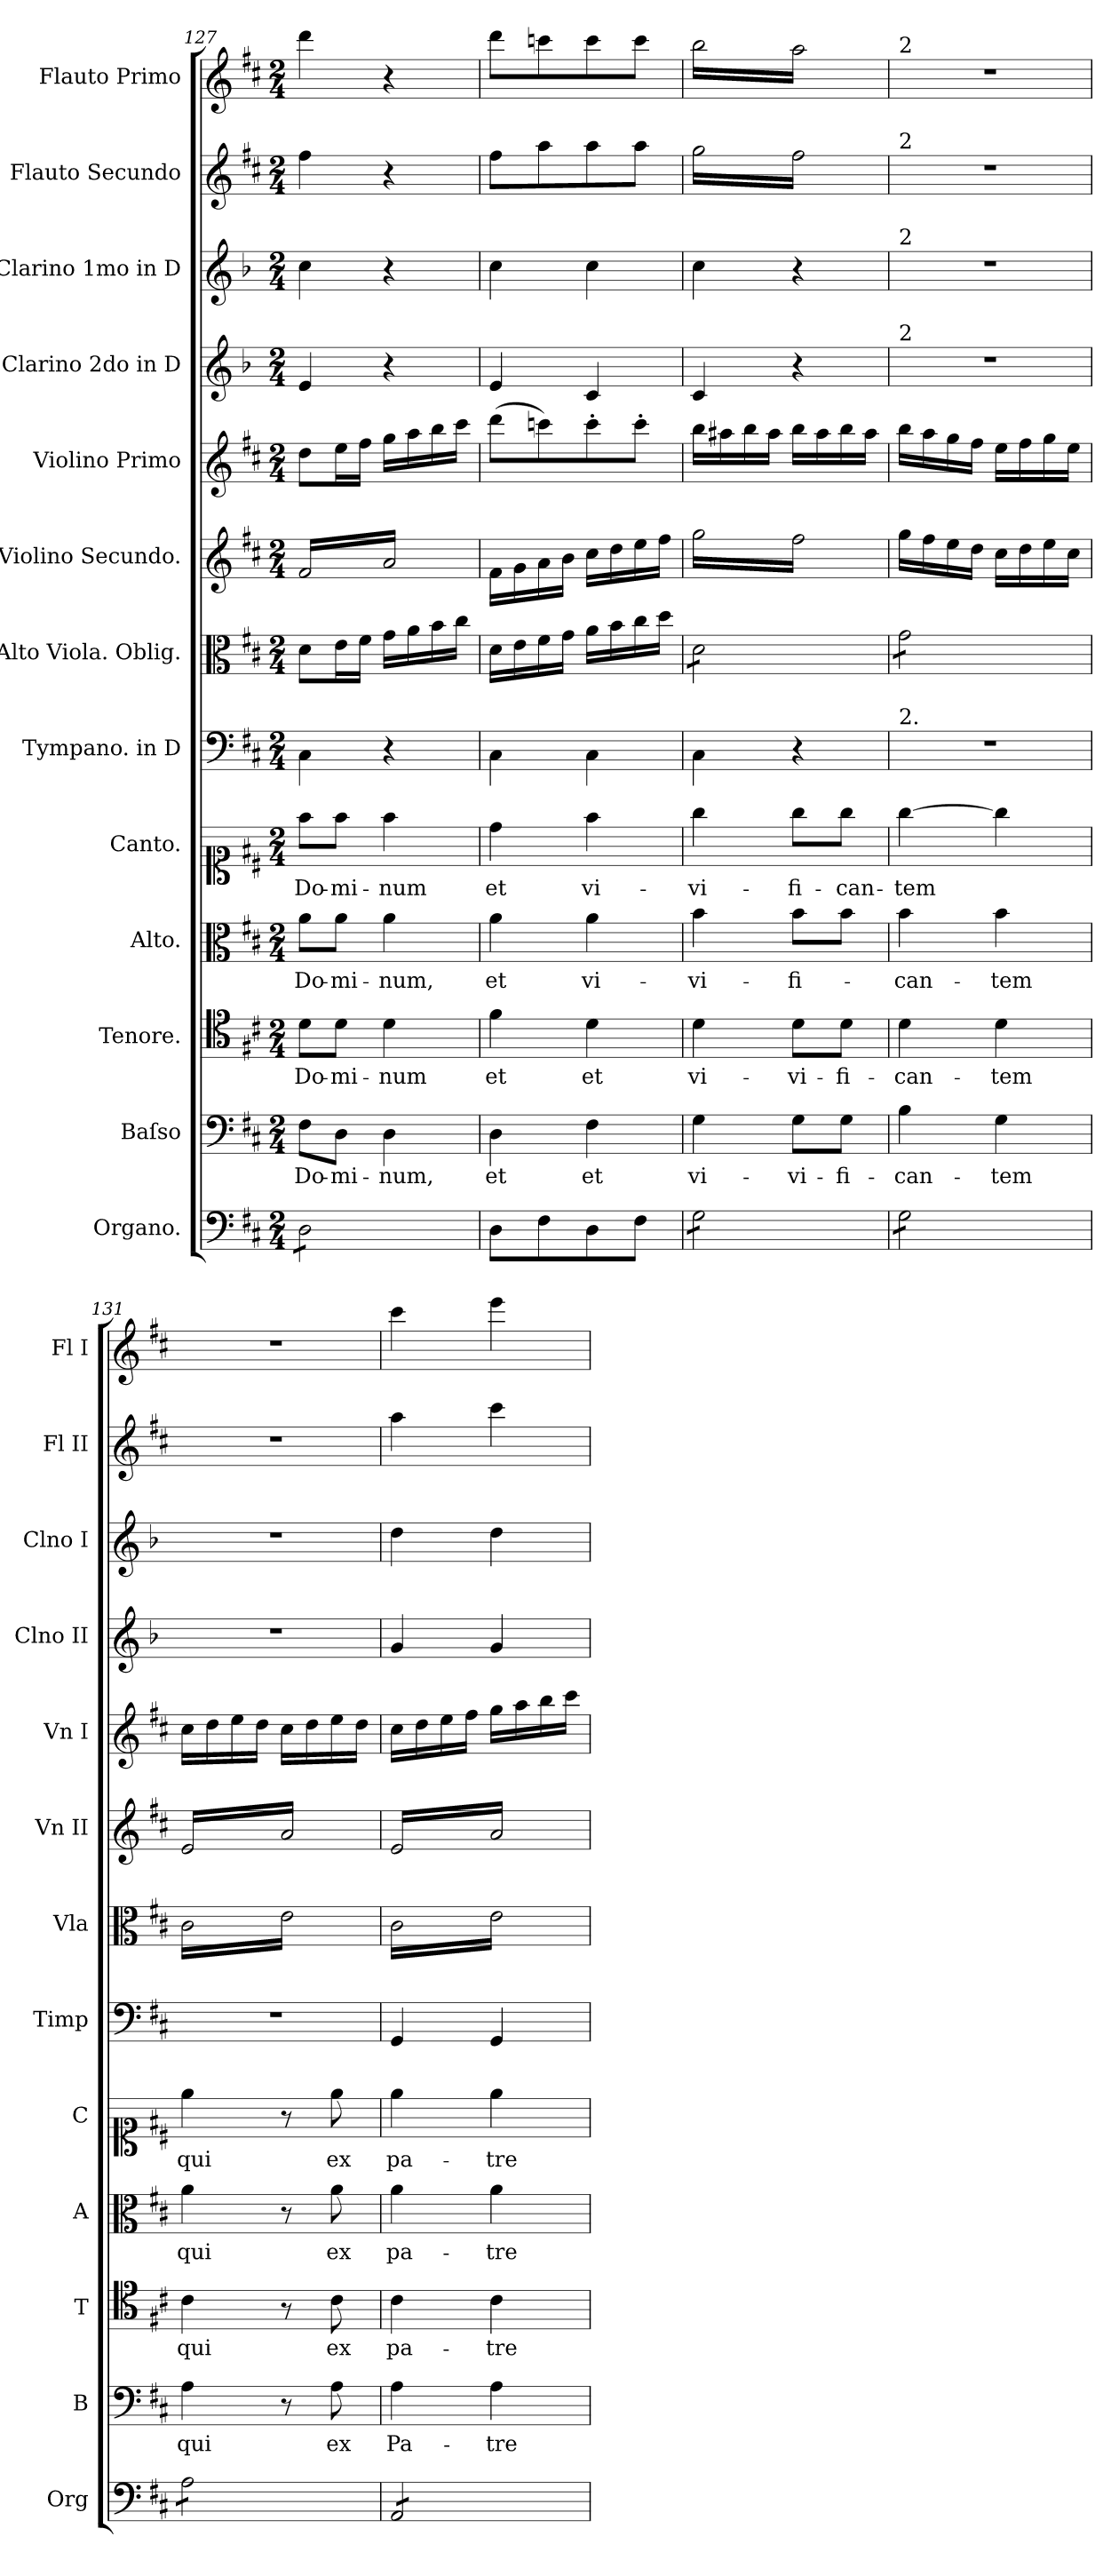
**kern	**kern	**text	**kern	**text	**kern	**text	**kern	**text	**kern	**kern	**kern	**kern	**kern	**kern	**kern	**kern
*part13	*part12	*part12	*part11	*part11	*part10	*part10	*part9	*part9	*part8	*part7	*part6	*part5	*part4	*part3	*part2	*part1
*staff13	*staff12	*staff12	*staff11	*staff11	*staff10	*staff10	*staff9	*staff9	*staff8	*staff7	*staff6	*staff5	*staff4	*staff3	*staff2	*staff1
*I"Organo.	*I"Baſso	*	*I"Tenore.	*	*I"Alto.	*	*I"Canto.	*	*I"Tympano. in D	*I"Alto Viola. Oblig.	*I"Violino Secundo.	*I"Violino Primo	*I"Clarino 2do in D	*I"Clarino 1mo in D	*I"Flauto Secundo	*I"Flauto Primo
*I'Org	*I'B	*	*I'T	*	*I'A	*	*I'C	*	*I'Timp	*I'Vla	*I'Vn II	*I'Vn I	*I'Clno II	*I'Clno I	*I'Fl II	*I'Fl I
*clefF4	*clefF4	*	*clefC4	*	*clefC3	*	*clefC1	*	*clefF4	*clefC3	*clefG2	*clefG2	*clefG2	*clefG2	*clefG2	*clefG2
*	*	*	*	*	*	*	*	*	*	*	*	*	*ITrd-1c-2	*ITrd-1c-2	*	*
*k[f#c#]	*k[f#c#]	*	*k[f#c#]	*	*k[f#c#]	*	*k[f#c#]	*	*k[f#c#]	*k[f#c#]	*k[f#c#]	*k[f#c#]	*k[f#]	*k[f#]	*k[f#c#]	*k[f#c#]
*D:	*D:	*	*D:	*	*D:	*	*D:	*	*D:	*D:	*D:	*D:	*	*	*D:	*D:
*M2/4	*M2/4	*	*M2/4	*	*M2/4	*	*M2/4	*	*M2/4	*M2/4	*M2/4	*M2/4	*M2/4	*M2/4	*M2/4	*M2/4
=127	=127	=127	=127	=127	=127	=127	=127	=127	=127	=127	=127	=127	=127	=127	=127	=127
*tremolo	*	*	*	*	*	*	*	*	*	*	*	*	*	*	*	*
*	*	*	*	*	*	*	*	*	*	*	*tremolo	*	*	*	*	*
8D\L	8F#\L	Do-	8d\L	Do-	8a\L	Do-	8ff#\L	Do-	4C#\	8d\L	16f#/LL	8dd\L	4f#/	4dd\	4ff#\	4ddd\
.	.	.	.	.	.	.	.	.	.	.	16a/	.	.	.	.	.
8D\	8D\J	-mi-	8d\J	-mi-	8a\J	-mi-	8ff#\J	-mi-	.	16e\L	16f#/	16ee\L	.	.	.	.
.	.	.	.	.	.	.	.	.	.	16f#\JJ	16a/	16ff#\JJ	.	.	.	.
8D\	4D\	-num,	4d\	-num	4a\	-num,	4ff#\	-num	4r	16g\LL	16f#/	16gg\LL	4r	4r	4r	4r
.	.	.	.	.	.	.	.	.	.	16a\	16a/	16aa\	.	.	.	.
8D\J	.	.	.	.	.	.	.	.	.	16b\	16f#/	16bb\	.	.	.	.
*Xtremolo	*	*	*	*	*	*	*	*	*	*	*	*	*	*	*	*
.	.	.	.	.	.	.	.	.	.	16cc#\JJ	16a/JJ	16ccc#\JJ	.	.	.	.
*	*	*	*	*	*	*	*	*	*	*	*Xtremolo	*	*	*	*	*
=128	=128	=128	=128	=128	=128	=128	=128	=128	=128	=128	=128	=128	=128	=128	=128	=128
8D\L	4D\	et	4f#\	et	4a\	et	4dd\	et	4C#\	16d\LL	16f#\LL	(8ddd\L	4f#/	4dd\	8ff#\L	8ddd\L
.	.	.	.	.	.	.	.	.	.	16e\	16g\	.	.	.	.	.
8F#\	.	.	.	.	.	.	.	.	.	16f#\	16a\	8cccn\)	.	.	8aa\	8cccn\
.	.	.	.	.	.	.	.	.	.	16g\JJ	16b\JJ	.	.	.	.	.
8D\	4F#\	et	4d\	et	4a\	vi-	4ff#\	vi-	4C#\	16a\LL	16cc#\LL	8ccc'\	4d/	4dd\	8aa\	8ccc\
.	.	.	.	.	.	.	.	.	.	16b\	16dd\	.	.	.	.	.
8F#\J	.	.	.	.	.	.	.	.	.	16cc#\	16ee\	8ccc'\J	.	.	8aa\J	8ccc\J
.	.	.	.	.	.	.	.	.	.	16dd\JJ	16ff#\JJ	.	.	.	.	.
=129	=129	=129	=129	=129	=129	=129	=129	=129	=129	=129	=129	=129	=129	=129	=129	=129
*tremolo	*	*	*	*	*	*	*	*	*	*	*	*	*	*	*	*
*	*	*	*	*	*	*	*	*	*	*tremolo	*	*	*	*	*	*
*	*	*	*	*	*	*	*	*	*	*	*tremolo	*	*	*	*	*
*	*	*	*	*	*	*	*	*	*	*	*	*	*	*	*tremolo	*
*	*	*	*	*	*	*	*	*	*	*	*	*	*	*	*	*tremolo
8G\L	4G\	vi-	4d\	vi-	4b\	-vi-	4gg\	-vi-	4C#\	8d\L	16gg\LL	16bb\LL	4d/	4dd\	16gg\LL	16bb\LL
.	.	.	.	.	.	.	.	.	.	.	16ff#\	16aa#X\	.	.	16ff#\	16aa\
8G\	.	.	.	.	.	.	.	.	.	8d\	16gg\	16bb\	.	.	16gg\	16bb\
.	.	.	.	.	.	.	.	.	.	.	16ff#\	16aa#\JJ	.	.	16ff#\	16aa\
8G\	8G\L	-vi-	8d\L	-vi-	8b\L	-fi-	8gg\L	-fi-	4r	8d\	16gg\	16bb\LL	4r	4r	16gg\	16bb\
.	.	.	.	.	.	.	.	.	.	.	16ff#\	16aa#\	.	.	16ff#\	16aa\
8G\J	8G\J	-fi-	8d\J	-fi-	8b\J	.	8gg\J	-can-	.	8d\J	16gg\	16bb\	.	.	16gg\	16bb\
.	.	.	.	.	.	.	.	.	.	.	16ff#\JJ	16aa#\JJ	.	.	16ff#\JJ	16aa\JJ
*	*	*	*	*	*	*	*	*	*	*	*	*	*	*	*	*Xtremolo
*	*	*	*	*	*	*	*	*	*	*	*	*	*	*	*Xtremolo	*
*	*	*	*	*	*	*	*	*	*	*	*Xtremolo	*	*	*	*	*
=130	=130	=130	=130	=130	=130	=130	=130	=130	=130	=130	=130	=130	=130	=130	=130	=130
!	!	!	!	!	!	!	!	!	!	!	!	!	!	!	!	!LO:TX:a:t=2
!	!	!	!	!	!	!	!	!	!	!	!	!	!	!	!LO:TX:a:t=2	!
!	!	!	!	!	!	!	!	!	!	!	!	!	!	!LO:TX:a:t=2	!	!
!	!	!	!	!	!	!	!	!	!	!	!	!	!LO:TX:a:t=2	!	!	!
!	!	!	!	!	!	!	!	!	!LO:TX:a:t=2.	!	!	!	!	!	!	!
8G\L	4B\	-can-	4d\	-can-	4b\	-can-	[4gg\	-tem	2r	8g\L	16gg\LL	16bb\LL	2r	2r	2r	2r
.	.	.	.	.	.	.	.	.	.	.	16ff#\	16aa\	.	.	.	.
8G\	.	.	.	.	.	.	.	.	.	8g\	16ee\	16gg\	.	.	.	.
.	.	.	.	.	.	.	.	.	.	.	16dd\JJ	16ff#\JJ	.	.	.	.
8G\	4G\	-tem	4d\	-tem	4b\	-tem	4gg\]	.	.	8g\	16cc#\LL	16ee\LL	.	.	.	.
.	.	.	.	.	.	.	.	.	.	.	16dd\	16ff#\	.	.	.	.
8G\J	.	.	.	.	.	.	.	.	.	8g\J	16ee\	16gg\	.	.	.	.
.	.	.	.	.	.	.	.	.	.	.	16cc#\JJ	16ee\JJ	.	.	.	.
=131	=131	=131	=131	=131	=131	=131	=131	=131	=131	=131	=131	=131	=131	=131	=131	=131
*	*	*	*	*	*	*	*	*	*	*	*tremolo	*	*	*	*	*
8A\L	4A\	qui	4c#\	qui	4a\	qui	4ee\	qui	2r	16c#\LL	16e/LL	16cc#\LL	2r	2r	2r	2r
.	.	.	.	.	.	.	.	.	.	16e\	16a/	16dd\	.	.	.	.
8A\	.	.	.	.	.	.	.	.	.	16c#\	16e/	16ee\	.	.	.	.
.	.	.	.	.	.	.	.	.	.	16e\	16a/	16dd\JJ	.	.	.	.
8A\	8r	.	8r	.	8r	.	8r	.	.	16c#\	16e/	16cc#\LL	.	.	.	.
.	.	.	.	.	.	.	.	.	.	16e\	16a/	16dd\	.	.	.	.
8A\J	8A\	ex	8c#\	ex	8a\	ex	8ee\	ex	.	16c#\	16e/	16ee\	.	.	.	.
.	.	.	.	.	.	.	.	.	.	16e\JJ	16a/JJ	16dd\JJ	.	.	.	.
=132	=132	=132	=132	=132	=132	=132	=132	=132	=132	=132	=132	=132	=132	=132	=132	=132
8AA/L	4A\	Pa-	4c#\	pa-	4a\	pa-	4ee\	pa-	4GG/	16c#\LL	16e/LL	16cc#\LL	4a/	4ee\	4aa\	4ccc#\
.	.	.	.	.	.	.	.	.	.	16e\	16a/	16dd\	.	.	.	.
8AA/	.	.	.	.	.	.	.	.	.	16c#\	16e/	16ee\	.	.	.	.
.	.	.	.	.	.	.	.	.	.	16e\	16a/	16ff#\JJ	.	.	.	.
8AA/	4A\	-tre	4c#\	-tre	4a\	-tre	4ee\	-tre	4GG/	16c#\	16e/	16gg\LL	4a/	4ee\	4ccc#\	4eee\
.	.	.	.	.	.	.	.	.	.	16e\	16a/	16aa\	.	.	.	.
8AA/J	.	.	.	.	.	.	.	.	.	16c#\	16e/	16bb\	.	.	.	.
*Xtremolo	*	*	*	*	*	*	*	*	*	*	*	*	*	*	*	*
.	.	.	.	.	.	.	.	.	.	16e\JJ	16a/JJ	16ccc#\JJ	.	.	.	.
*	*	*	*	*	*	*	*	*	*	*	*Xtremolo	*	*	*	*	*
*	*	*	*	*	*	*	*	*	*	*Xtremolo	*	*	*	*	*	*
.	.	.	.	.	.	.	.	.	.	.	.	.	.	.	.	.
.	.	.	.	.	.	.	.	.	.	.	.	.	.	.	.	.
.	.	.	.	.	.	.	.	.	.	.	.	.	.	.	.	.
.	.	.	.	.	.	.	.	.	.	.	.	.	.	.	.	.
=	=	=	=	=	=	=	=	=	=	=	=	=	=	=	=	=
*-	*-	*-	*-	*-	*-	*-	*-	*-	*-	*-	*-	*-	*-	*-	*-	*-
